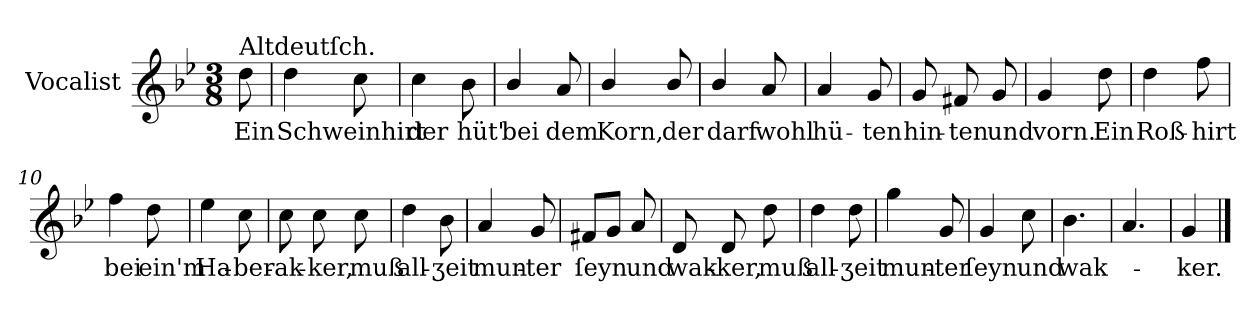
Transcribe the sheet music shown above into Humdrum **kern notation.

**kern	**text
*part1	*part1
*staff1	*staff1
*I"Vocalist	*
*k[b-e-]	*
*g:	*
*M3/8	*
=	=
!LO:TX:a:t=Altdeutſch.	!
8dd	Ein
=1	=1
4dd	Schweinhirt
8cc	.
=2	=2
4cc	der
8b-	hüt'
=3	=3
4b-/	bei
8a	dem
=4	=4
4b-/	Korn,
8b-/	der
=5	=5
4b-/	darf
8a	wohl
=6	=6
4a	hü-
8g	-ten
=7	=7
8g	hin-
8f#X	-ten
8g	und
=8	=8
4g	vorn.
8dd	Ein
=9	=9
4dd	Roß-
8ff	-hirt
=10	=10
4ff	bei
8dd	ein'm
=11	=11
4ee-	Ha-
8cc	-ber-
=12	=12
8cc	-ak-
8cc	-ker,
8cc	muß
=13	=13
4dd	all-
8b-	-ʒeit
=14	=14
4a	mun-
8g	-ter
=15	=15
8f#XL	ſeyn
8gJ	.
8a	und
=16	=16
8d	wak-
8d	-ker,
8dd	muß
=17	=17
4dd	all-
8dd	-ʒeit
=18	=18
4gg	mun-
8g	-ter
=19	=19
4g	ſeyn
8cc	und
=20	=20
4.b-	wak-
=21	=21
4.a	.
=22	=22
4g	-ker.
==	==
*-	*-
